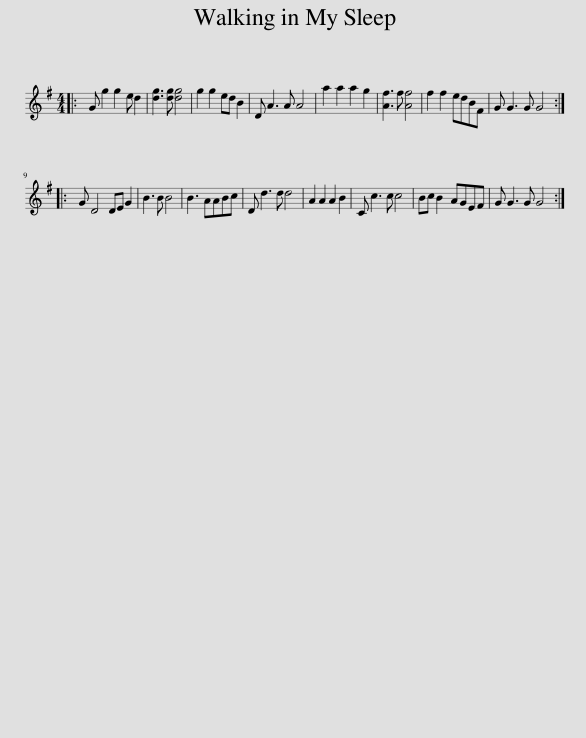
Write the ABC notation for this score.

X:1
L:1/8
M:4/4
I:linebreak $
K:G
V:1 treble
V:1
|: G g2 g2 e d2 | [dg]3 [dg] [dg]4 | g2 g2 ed B2 | D A3 A A4 | a2 a2 a2 g2 | %5
 [Af]3 f [Af]4 | f2 f2 edBF | G G3 G G4 ::$ G D4 DE G2 | B3 B B4 | %10
 B3 AABc | D d3 d d4 | A2 A2 A2 B2 | C c3 c c4 | Bc B2 AGEF | %15
 G G3 G G4 :| %16
